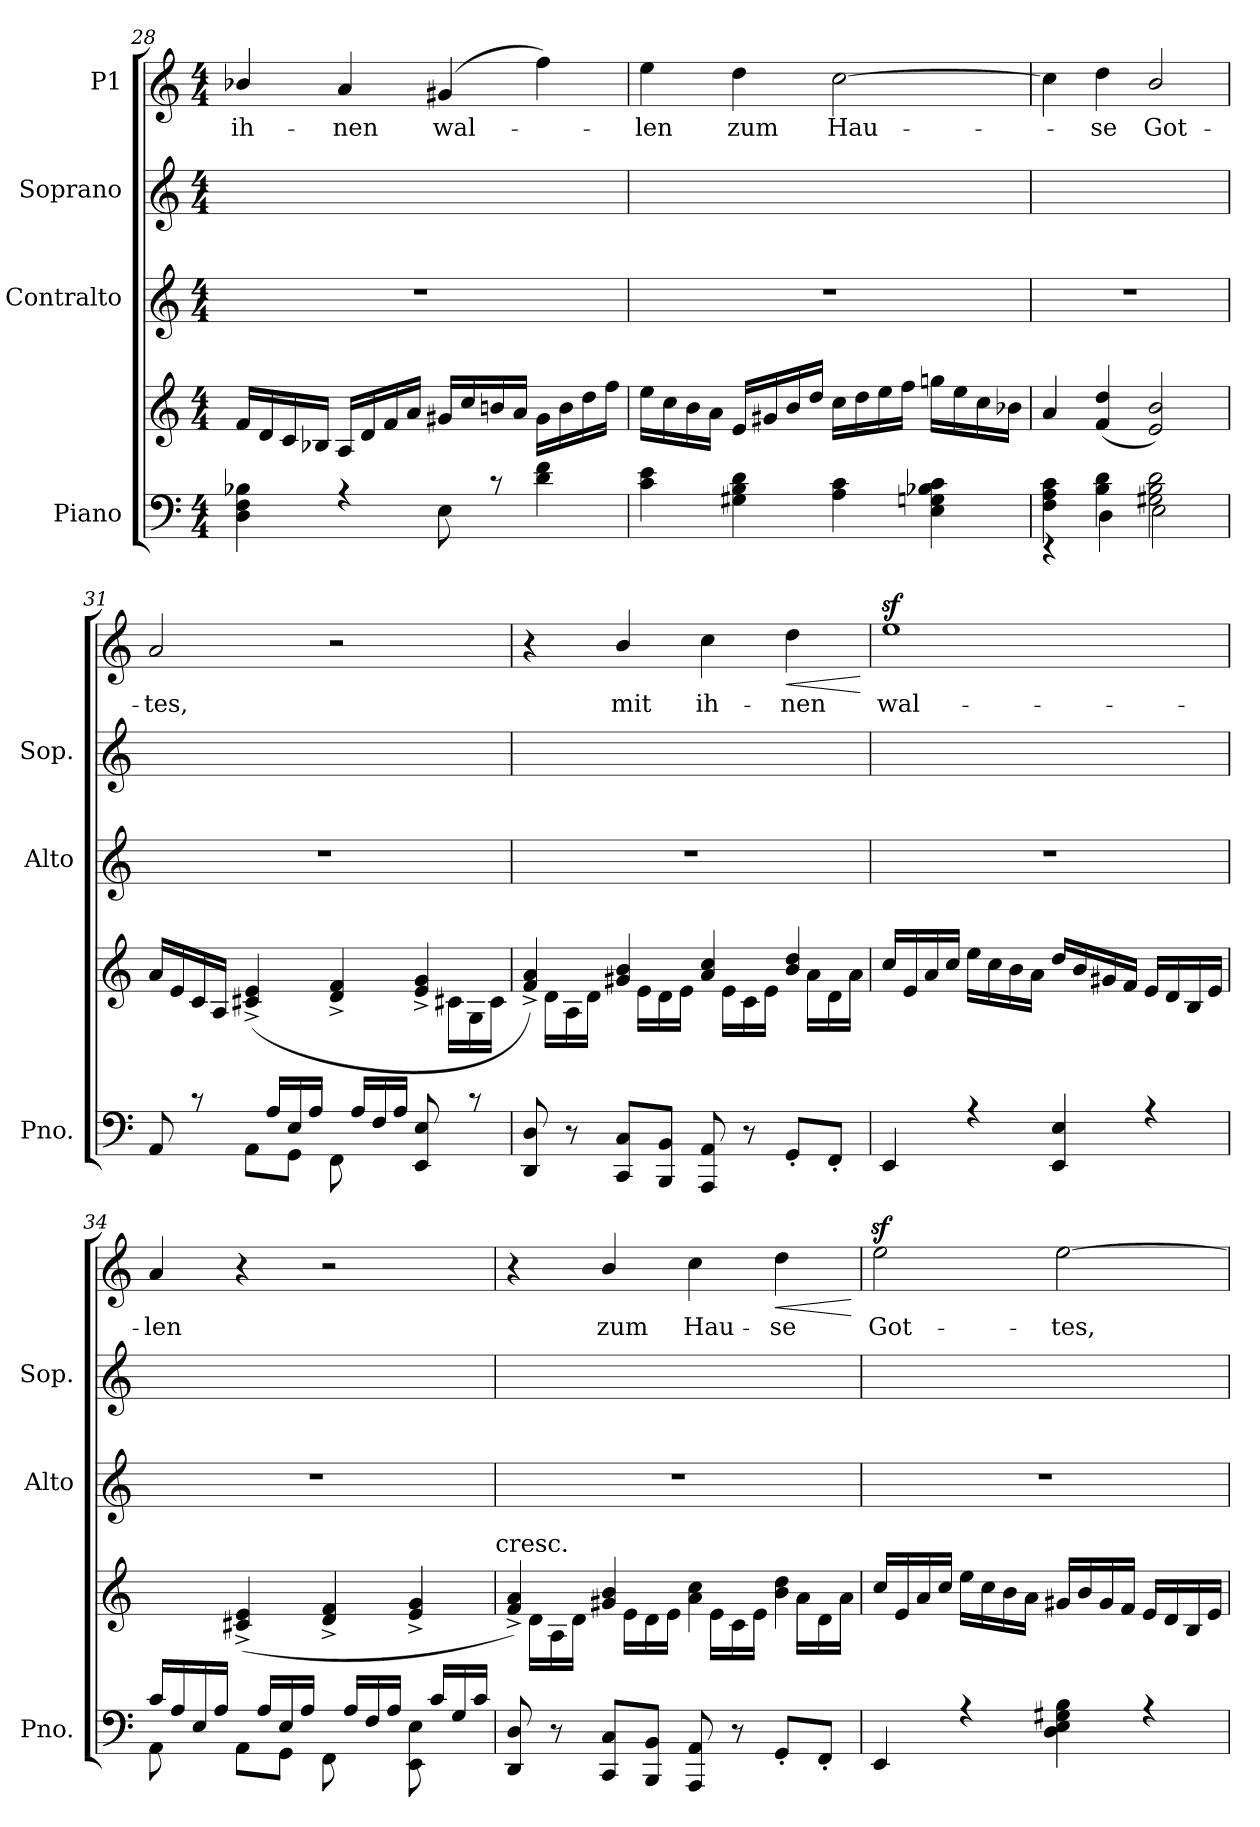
**kern	**kern	**kern	**kern	**kern	**text	**dynam
*part4	*part4	*part3	*part2	*part1	*part1	*part1
*staff5	*staff4	*staff3	*staff2	*staff1	*staff1	*staff1
*I"Piano	*	*I"Contralto	*I"Soprano	*I"P1	*	*
*I'Pno.	*	*I'Alto	*I'Sop.	*	*	*
!!LO:PB:g=z
*clefF4	*clefG2	*clefG2	*clefG2	*clefG2	*	*
*k[]	*k[]	*k[]	*k[]	*k[]	*	*
*C:	*C:	*C:	*C:	*C:	*	*
*M4/4	*M4/4	*M4/4	*M4/4	*M4/4	*	*
=28	=28	=28	=28	=28	=28	=28
*^	*^	*	*^	*	*	*
!	!	!	!	!	!	!	!	!LO:LY:b	!
4D\ 4F\ 4B-X\	1ryy	1ryy	16f/LL	1r	1ryy	1ryy	4b-X/	ih-	.
.	.	.	16d/	.	.	.	.	.	.
.	.	.	16c/	.	.	.	.	.	.
.	.	.	16B-X/JJ	.	.	.	.	.	.
!	!	!	!	!	!	!	!	!LO:LY:b	!
4r	.	.	16A/LL	.	.	.	4a/	-nen	.
.	.	.	16d/	.	.	.	.	.	.
.	.	.	16f/	.	.	.	.	.	.
.	.	.	16a/JJ	.	.	.	.	.	.
!	!	!	!	!	!	!	!	!LO:LY:b	!
8E\	.	.	16g#X/LL	.	.	.	(<4g#X/	wal-	.
.	.	.	16cc/	.	.	.	.	.	.
8r	.	.	16bn/	.	.	.	.	.	.
.	.	.	16a/JJ	.	.	.	.	.	.
4d\ 4f\	.	.	16g#\LL	.	.	.	4ff\)	.	.
.	.	.	16b\	.	.	.	.	.	.
.	.	.	16dd\	.	.	.	.	.	.
.	.	.	16ff\JJ	.	.	.	.	.	.
=29	=29	=29	=29	=29	=29	=29	=29	=29	=29
!	!	!	!	!	!	!	!	!LO:LY:b	!
4c\ 4e\	1ryy	1ryy	16ee\LL	1r	1ryy	1ryy	4ee\	-len	.
.	.	.	16cc\	.	.	.	.	.	.
.	.	.	16b\	.	.	.	.	.	.
.	.	.	16a\JJ	.	.	.	.	.	.
!	!	!	!	!	!	!	!	!LO:LY:b	!
4G#X\ 4B\ 4d\	.	.	16e/LL	.	.	.	4dd\	zum	.
.	.	.	16g#X/	.	.	.	.	.	.
.	.	.	16b/	.	.	.	.	.	.
.	.	.	16dd/JJ	.	.	.	.	.	.
!	!	!	!	!	!	!	!	!LO:LY:b	!
4A\ 4c\	.	.	16cc\LL	.	.	.	[>2cc\	Hau-	.
.	.	.	16dd\	.	.	.	.	.	.
.	.	.	16ee\	.	.	.	.	.	.
.	.	.	16ff\JJ	.	.	.	.	.	.
4E\ 4Gn\ 4B-X\ 4c\	.	.	16ggn\LL	.	.	.	.	.	.
.	.	.	16ee\	.	.	.	.	.	.
.	.	.	16cc\	.	.	.	.	.	.
.	.	.	16b-X\JJ	.	.	.	.	.	.
=30	=30	=30	=30	=30	=30	=30	=30	=30	=30
4F\ 4A\ 4c\	4rEE	1ryy	4a/	1r	1ryy	1ryy	4cc\]	.	.
!	!	!	!	!	!	!	!	!LO:LY:b	!
4B\ 4d\	4D\	.	(>4f/ 4dd/	.	.	.	4dd\	-se	.
!	!	!	!	!	!	!	!	!LO:LY:b	!
2G#X\ 2B\ 2d\	2E\	.	2e/ 2b/)	.	.	.	2b/	Got-	.
!!LO:LB:g=z
=31	=31	=31	=31	=31	=31	=31	=31	=31	=31
!	!	!	!	!	!	!	!	!LO:LY:b	!
8AA/	4ryy	16a/LL	4ryy	1r	1ryy	1ryy	2a/	-tes,	.
.	.	16e/	.	.	.	.	.	.	.
8rc	.	16c/	.	.	.	.	.	.	.
.	.	16A/JJ	.	.	.	.	.	.	.
16ryy	8AA\L	2ryy	(>4c#X/^> 4e/^>	.	.	.	.	.	.
16A/LL	.	.	.	.	.	.	.	.	.
16E/	8GG\J	.	.	.	.	.	.	.	.
16A/JJ	.	.	.	.	.	.	.	.	.
16ryy	8FF\	.	4d/^> 4f/^>	.	.	.	2r	.	.
16A/LL	.	.	.	.	.	.	.	.	.
16F/	4.ryy	.	.	.	.	.	.	.	.
16A/JJ	.	.	.	.	.	.	.	.	.
8EE/ 8E/	.	16ryy	4e/^> 4g/^>	.	.	.	.	.	.
.	.	16c#X\LL	.	.	.	.	.	.	.
8rc	.	16G\	.	.	.	.	.	.	.
.	.	16c#\JJ	.	.	.	.	.	.	.
=32	=32	=32	=32	=32	=32	=32	=32	=32	=32
8DD/ 8D/	1ryy	16ryy	4f/^> 4a/^>)	1r	1ryy	1ryy	4r	.	.
.	.	16d\LL	.	.	.	.	.	.	.
8r	.	16A\	.	.	.	.	.	.	.
.	.	16d\JJ	.	.	.	.	.	.	.
!	!	!	!	!	!	!	!	!LO:LY:b	!
8CC/ 8C/L	.	16ryy	4g#X/ 4b/	.	.	.	4b/	mit	.
.	.	16e\LL	.	.	.	.	.	.	.
8BBB/ 8BB/J	.	16d\	.	.	.	.	.	.	.
.	.	16e\JJ	.	.	.	.	.	.	.
!	!	!	!	!	!	!	!	!LO:LY:b	!
8AAA/ 8AA/	.	16ryy	4a/ 4cc/	.	.	.	4cc\	ih-	.
.	.	16e\LL	.	.	.	.	.	.	.
8r	.	16c\	.	.	.	.	.	.	.
.	.	16e\JJ	.	.	.	.	.	.	.
!	!	!	!	!	!	!	!	!LO:LY:b	!LO:HP:b
8GG'>/L	.	16ryy	4b/ 4dd/	.	.	.	4dd\	-nen	<
.	.	16a\LL	.	.	.	.	.	.	.
8FF'>/J	.	16d\	.	.	.	.	.	.	.
.	.	16a\JJ	.	.	.	.	.	.	.
*v	*v	*	*	*	*v	*v	*	*	*
*	*v	*v	*	*	*	*	*
.	.	.	.	.	.	[
=33	=33	=33	=33	=33	=33	=33
*^	*^	*	*^	*	*	*
!	!	!	!	!	!	!	!	!LO:LY:b	!
4EE/	1ryy	1ryy	16cc/LL	1r	1ryy	1ryy	1eez>	wal-	.
.	.	.	16e/	.	.	.	.	.	.
.	.	.	16a/	.	.	.	.	.	.
.	.	.	16cc/JJ	.	.	.	.	.	.
4r	.	.	16ee\LL	.	.	.	.	.	.
.	.	.	16cc\	.	.	.	.	.	.
.	.	.	16b\	.	.	.	.	.	.
.	.	.	16a\JJ	.	.	.	.	.	.
4EE/ 4E/	.	.	16dd/LL	.	.	.	.	.	.
.	.	.	16b/	.	.	.	.	.	.
.	.	.	16g#X/	.	.	.	.	.	.
.	.	.	16f/JJ	.	.	.	.	.	.
4r	.	.	16e/LL	.	.	.	.	.	.
.	.	.	16d/	.	.	.	.	.	.
.	.	.	16B/	.	.	.	.	.	.
.	.	.	16e/JJ	.	.	.	.	.	.
!!LO:LB:g=z
=34	=34	=34	=34	=34	=34	=34	=34	=34	=34
!	!	!	!	!	!	!	!	!LO:LY:b	!
16c/LL	8AA\	1ryy	4ryy	1r	1ryy	1ryy	4a/	-len	.
16A/	.	.	.	.	.	.	.	.	.
16E/	8ryy	.	.	.	.	.	.	.	.
16A/JJ	.	.	.	.	.	.	.	.	.
16ryy	8AA\L	.	(>4c#X/^< 4e/^<	.	.	.	4r	.	.
16A/LL	.	.	.	.	.	.	.	.	.
16E/	8GG\J	.	.	.	.	.	.	.	.
16A/JJ	.	.	.	.	.	.	.	.	.
16ryy	8FF\	.	4d/^< 4f/^<	.	.	.	2r	.	.
16A/LL	.	.	.	.	.	.	.	.	.
16F/	8ryy	.	.	.	.	.	.	.	.
16A/JJ	.	.	.	.	.	.	.	.	.
16ryy	8EE\ 8E\	.	4e/^< 4g/^<	.	.	.	.	.	.
16c/LL	.	.	.	.	.	.	.	.	.
16G/	8ryy	.	.	.	.	.	.	.	.
16c/JJ	.	.	.	.	.	.	.	.	.
!	!	!LO:TX:a:t=cresc.	!	!	!	!	!	!	!
=35	=35	=35	=35	=35	=35	=35	=35	=35	=35
8DD/ 8D/	1ryy	16ryy	4f/^> 4a/^>)	1r	1ryy	1ryy	4r	.	.
.	.	16d\LL	.	.	.	.	.	.	.
8r	.	16A\	.	.	.	.	.	.	.
.	.	16d\JJ	.	.	.	.	.	.	.
!	!	!	!	!	!	!	!	!LO:LY:b	!
8CC/ 8C/L	.	16ryy	4g#X/ 4b/	.	.	.	4b/	zum	.
.	.	16e\LL	.	.	.	.	.	.	.
8BBB/ 8BB/J	.	16d\	.	.	.	.	.	.	.
.	.	16e\JJ	.	.	.	.	.	.	.
!	!	!	!	!	!	!	!	!LO:LY:b	!
8AAA/ 8AA/	.	16ryy	4a\ 4cc\	.	.	.	4cc\	Hau-	.
.	.	16e\LL	.	.	.	.	.	.	.
8r	.	16c\	.	.	.	.	.	.	.
.	.	16e\JJ	.	.	.	.	.	.	.
!	!	!	!	!	!	!	!	!LO:LY:b	!LO:HP:b
8GG'>/L	.	16ryy	4b\ 4dd\	.	.	.	4dd\	-se	<
.	.	16a\LL	.	.	.	.	.	.	.
8FF'>/J	.	16d\	.	.	.	.	.	.	.
.	.	16a\JJ	.	.	.	.	.	.	.
*v	*v	*	*	*	*v	*v	*	*	*
*	*v	*v	*	*	*	*	*
.	.	.	.	.	.	[
=36	=36	=36	=36	=36	=36	=36
*^	*^	*	*^	*	*	*
!	!	!	!	!	!	!	!	!LO:LY:b	!
4EE/	1ryy	16cc/LL	1ryy	1r	1ryy	1ryy	2eez>\	Got-	.
.	.	16e/	.	.	.	.	.	.	.
.	.	16a/	.	.	.	.	.	.	.
.	.	16cc/JJ	.	.	.	.	.	.	.
4r	.	16ee\LL	.	.	.	.	.	.	.
.	.	16cc\	.	.	.	.	.	.	.
.	.	16b\	.	.	.	.	.	.	.
.	.	16a\JJ	.	.	.	.	.	.	.
!	!	!	!	!	!	!	!	!LO:LY:b	!
4D\ 4E\ 4G#X\ 4B\	.	16g#X/LL	.	.	.	.	[>2ee\	-tes,	.
.	.	16b/	.	.	.	.	.	.	.
.	.	16g#/	.	.	.	.	.	.	.
.	.	16f/JJ	.	.	.	.	.	.	.
4r	.	16e/LL	.	.	.	.	.	.	.
.	.	16d/	.	.	.	.	.	.	.
.	.	16B/	.	.	.	.	.	.	.
.	.	16e/JJ	.	.	.	.	.	.	.
*v	*v	*	*	*	*v	*v	*	*	*
*	*v	*v	*	*	*	*	*
=	=	=	=	=	=	=
*-	*-	*-	*-	*-	*-	*-
